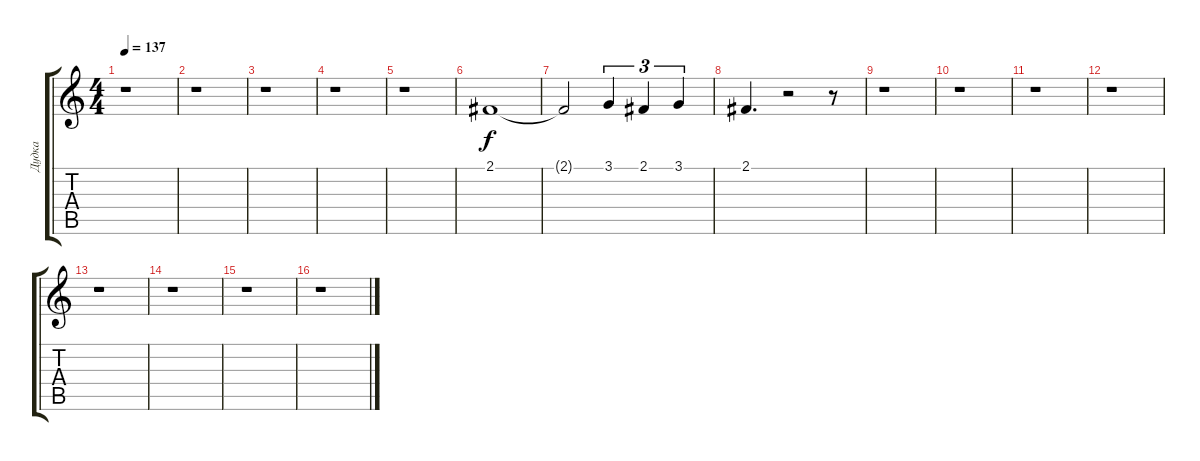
\track ("Дудка" "Дудка") {instrument oboe}
\staff {score tabs}
\tuning (E4 B3 G3 D3 A2 E2) {hide}
\ts (4 4)
\tempo 137
\clef g2
\ks c
r.1{dy f} |
r.1 |
r.1 |
r.1 |
r.1 |
2.1.1 |
2.1{t}.2 3.1.4{tu (3 2)} 2.1.4{tu (3 2)} 3.1.4{tu (3 2)} |
2.1.4{d} r.2 r.8 |
r.1 |
r.1 |
r.1 |
r.1 |
r.1 |
r.1 |
r.1 |
r.1
